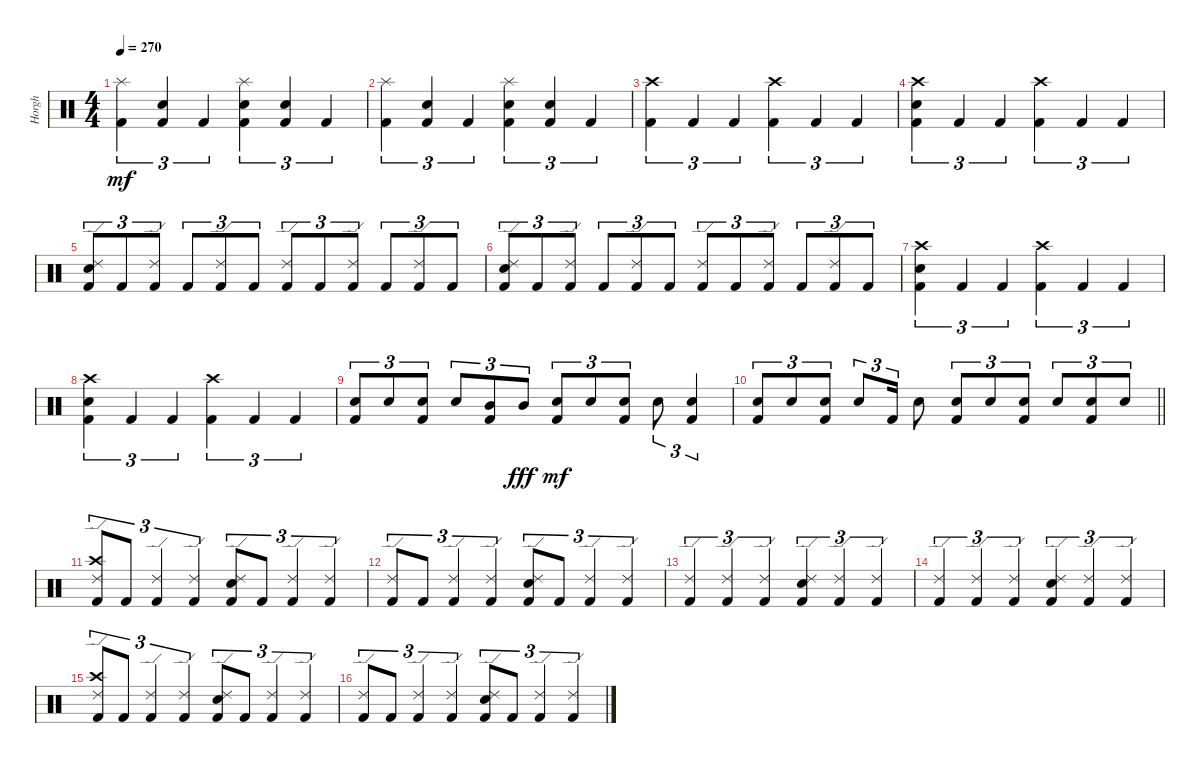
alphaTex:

\track ("Horgh" "Horgh") {instrument percussion}
\staff {score}
\articulation defaults
\ts (4 4)
\tempo 270
\clef neutral
\ks c
("Splash (hit)" "Kick (hit) 2").4{tu (3 2) dy mf} ("Electric Snare (hit)" "Kick (hit) 2").4{tu (3 2)} "Kick (hit) 2".4{tu (3 2)} ("Splash (hit)" "Electric Snare (hit)" "Kick (hit) 2").4{tu (3 2)} ("Electric Snare (hit)" "Kick (hit) 2").4{tu (3 2)} "Kick (hit) 2".4{tu (3 2)} |
("Splash (hit)" "Kick (hit) 2").4{tu (3 2)} ("Electric Snare (hit)" "Kick (hit) 2").4{tu (3 2)} "Kick (hit) 2".4{tu (3 2)} ("Splash (hit)" "Electric Snare (hit)" "Kick (hit) 2").4{tu (3 2)} ("Electric Snare (hit)" "Kick (hit) 2").4{tu (3 2)} "Kick (hit) 2".4{tu (3 2)} |
("Crash high (hit)" "Kick (hit) 2").4{tu (3 2)} "Kick (hit) 2".4{tu (3 2)} "Kick (hit) 2".4{tu (3 2)} ("Crash high (hit)" "Kick (hit) 2").4{tu (3 2)} "Kick (hit) 2".4{tu (3 2)} "Kick (hit) 2".4{tu (3 2)} |
("Crash high (hit)" "Electric Snare (hit)" "Kick (hit) 2").4{tu (3 2)} "Kick (hit) 2".4{tu (3 2)} "Kick (hit) 2".4{tu (3 2)} ("Crash high (hit)" "Kick (hit) 2").4{tu (3 2)} "Kick (hit) 2".4{tu (3 2)} "Kick (hit) 2".4{tu (3 2)} |
("Ride (edge) 2" "Electric Snare (hit)" "Kick (hit) 2").8{tu (3 2)} "Kick (hit) 2".8{tu (3 2)} ("Ride (edge) 2" "Kick (hit) 2").8{tu (3 2)} "Kick (hit) 2".8{tu (3 2)} ("Ride (edge) 2" "Kick (hit) 2").8{tu (3 2)} "Kick (hit) 2".8{tu (3 2)} ("Ride (edge) 2" "Kick (hit) 2").8{tu (3 2)} "Kick (hit) 2".8{tu (3 2)} ("Ride (edge) 2" "Kick (hit) 2").8{tu (3 2)} "Kick (hit) 2".8{tu (3 2)} ("Ride (edge) 2" "Kick (hit) 2").8{tu (3 2)} "Kick (hit) 2".8{tu (3 2)} |
("Ride (edge) 2" "Electric Snare (hit)" "Kick (hit) 2").8{tu (3 2)} "Kick (hit) 2".8{tu (3 2)} ("Ride (edge) 2" "Kick (hit) 2").8{tu (3 2)} "Kick (hit) 2".8{tu (3 2)} ("Ride (edge) 2" "Kick (hit) 2").8{tu (3 2)} "Kick (hit) 2".8{tu (3 2)} ("Ride (edge) 2" "Kick (hit) 2").8{tu (3 2)} "Kick (hit) 2".8{tu (3 2)} ("Ride (edge) 2" "Kick (hit) 2").8{tu (3 2)} "Kick (hit) 2".8{tu (3 2)} ("Ride (edge) 2" "Kick (hit) 2").8{tu (3 2)} "Kick (hit) 2".8{tu (3 2)} |
("Crash high (hit)" "Electric Snare (hit)" "Kick (hit) 2").4{tu (3 2)} "Kick (hit) 2".4{tu (3 2)} "Kick (hit) 2".4{tu (3 2)} ("Crash high (hit)" "Kick (hit) 2").4{tu (3 2)} "Kick (hit) 2".4{tu (3 2)} "Kick (hit) 2".4{tu (3 2)} |
("Crash high (hit)" "Electric Snare (hit)" "Kick (hit) 2").4{tu (3 2)} "Kick (hit) 2".4{tu (3 2)} "Kick (hit) 2".4{tu (3 2)} ("Crash high (hit)" "Kick (hit) 2").4{tu (3 2)} "Kick (hit) 2".4{tu (3 2)} "Kick (hit) 2".4{tu (3 2)} |
("Electric Snare (hit)" "Kick (hit) 2").8{tu (3 2)} "Electric Snare (hit)".8{tu (3 2)} ("Electric Snare (hit)" "Kick (hit) 2").8{tu (3 2)} "Electric Snare (hit)".8{tu (3 2)} ("Mid Tom (hit)" "Kick (hit) 2").8{tu (3 2)} "Mid Tom (hit)".8{tu (3 2) dy fff} ("Electric Snare (hit)" "Kick (hit) 2").8{tu (3 2) dy mf} "Electric Snare (hit)".8{tu (3 2)} ("Electric Snare (hit)" "Kick (hit) 2").8{tu (3 2)} "Electric Snare (hit)".8{tu (3 2)} ("Electric Snare (hit)" "Kick (hit) 2").4{tu (3 2)} |
\barLineRight lightlight
("Electric Snare (hit)" "Kick (hit) 2").8{tu (3 2)} "Electric Snare (hit)".8{tu (3 2)} ("Electric Snare (hit)" "Kick (hit) 2").8{tu (3 2)} "Electric Snare (hit)".8{tu (3 2)} "Kick (hit) 2".16{tu (3 2)} "Electric Snare (hit)".8 ("Electric Snare (hit)" "Kick (hit) 2").8{tu (3 2)} "Electric Snare (hit)".8{tu (3 2)} ("Electric Snare (hit)" "Kick (hit) 2").8{tu (3 2)} "Electric Snare (hit)".8{tu (3 2)} ("Electric Snare (hit)" "Kick (hit) 2").8{tu (3 2)} "Electric Snare (hit)".8{tu (3 2)} |
("Crash high (hit)" "Ride (edge) 2" "Kick (hit) 2").8{tu (3 2)} "Kick (hit) 2".8{tu (3 2)} ("Ride (edge) 2" "Kick (hit) 2").4{tu (3 2)} ("Ride (edge) 2" "Kick (hit) 2").4{tu (3 2)} ("Ride (edge) 2" "Electric Snare (hit)" "Kick (hit) 2").8{tu (3 2)} "Kick (hit) 2".8{tu (3 2)} ("Ride (edge) 2" "Kick (hit) 2").4{tu (3 2)} ("Ride (edge) 2" "Kick (hit) 2").4{tu (3 2)} |
("Ride (edge) 2" "Kick (hit) 2").8{tu (3 2)} "Kick (hit) 2".8{tu (3 2)} ("Ride (edge) 2" "Kick (hit) 2").4{tu (3 2)} ("Ride (edge) 2" "Kick (hit) 2").4{tu (3 2)} ("Ride (edge) 2" "Electric Snare (hit)" "Kick (hit) 2").8{tu (3 2)} "Kick (hit) 2".8{tu (3 2)} ("Ride (edge) 2" "Kick (hit) 2").4{tu (3 2)} ("Ride (edge) 2" "Kick (hit) 2").4{tu (3 2)} |
("Ride (edge) 2" "Kick (hit) 2").4{tu (3 2)} ("Ride (edge) 2" "Kick (hit) 2").4{tu (3 2)} ("Ride (edge) 2" "Kick (hit) 2").4{tu (3 2)} ("Ride (edge) 2" "Electric Snare (hit)" "Kick (hit) 2").4{tu (3 2)} ("Ride (edge) 2" "Kick (hit) 2").4{tu (3 2)} ("Ride (edge) 2" "Kick (hit) 2").4{tu (3 2)} |
("Ride (edge) 2" "Kick (hit) 2").4{tu (3 2)} ("Ride (edge) 2" "Kick (hit) 2").4{tu (3 2)} ("Ride (edge) 2" "Kick (hit) 2").4{tu (3 2)} ("Ride (edge) 2" "Electric Snare (hit)" "Kick (hit) 2").4{tu (3 2)} ("Ride (edge) 2" "Kick (hit) 2").4{tu (3 2)} ("Ride (edge) 2" "Kick (hit) 2").4{tu (3 2)} |
("Crash high (hit)" "Ride (edge) 2" "Kick (hit) 2").8{tu (3 2)} "Kick (hit) 2".8{tu (3 2)} ("Ride (edge) 2" "Kick (hit) 2").4{tu (3 2)} ("Ride (edge) 2" "Kick (hit) 2").4{tu (3 2)} ("Ride (edge) 2" "Electric Snare (hit)" "Kick (hit) 2").8{tu (3 2)} "Kick (hit) 2".8{tu (3 2)} ("Ride (edge) 2" "Kick (hit) 2").4{tu (3 2)} ("Ride (edge) 2" "Kick (hit) 2").4{tu (3 2)} |
("Ride (edge) 2" "Kick (hit) 2").8{tu (3 2)} "Kick (hit) 2".8{tu (3 2)} ("Ride (edge) 2" "Kick (hit) 2").4{tu (3 2)} ("Ride (edge) 2" "Kick (hit) 2").4{tu (3 2)} ("Ride (edge) 2" "Electric Snare (hit)" "Kick (hit) 2").8{tu (3 2)} "Kick (hit) 2".8{tu (3 2)} ("Ride (edge) 2" "Kick (hit) 2").4{tu (3 2)} ("Ride (edge) 2" "Kick (hit) 2").4{tu (3 2)}
